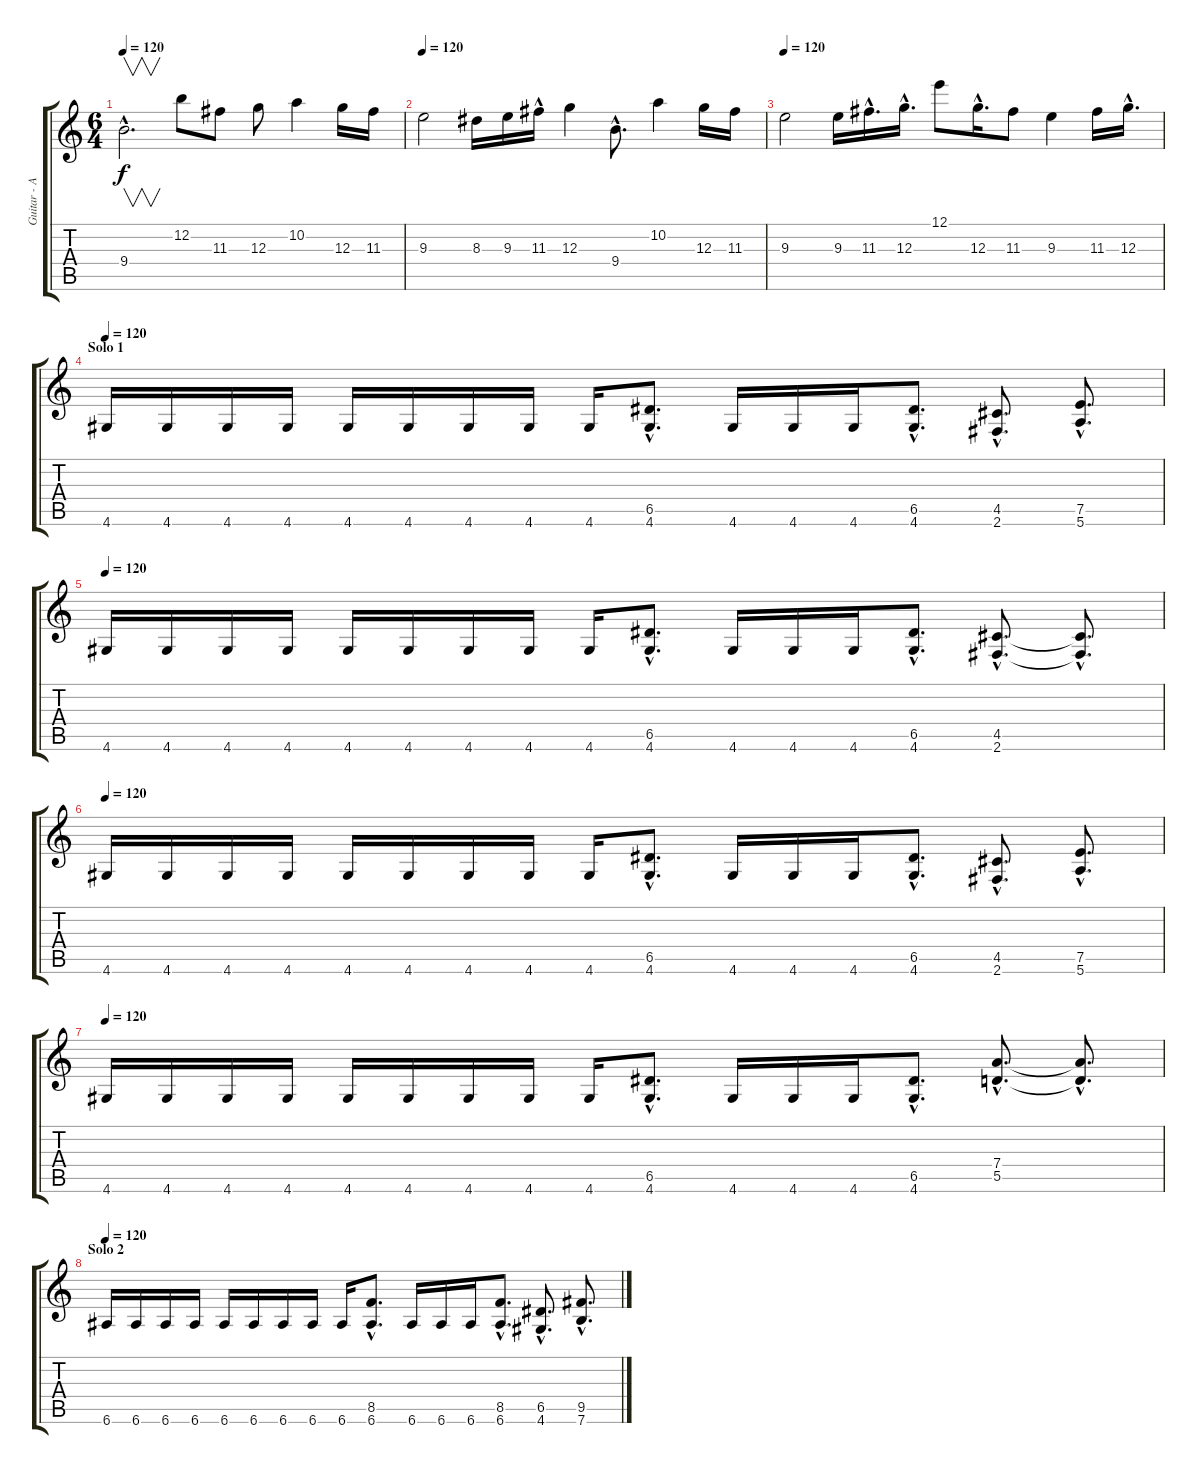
\track ("Guitar - Andy LaRoque" "Guitar - A") {instrument overdrivenguitar}
\staff {score tabs}
\tuning (E4 B3 G3 D3 A2 E2) {hide}
\ts (6 4)
\tempo 120
\clef g2
\ks c
9.4{hac}.2{v d dy f} 12.2.8 11.3.8 12.3.8 10.2.4 12.3.16 11.3.16 |
\tempo 120
9.3.2 8.3.16 9.3.16 11.3{hac}.16 12.3.4 9.4{hac}.8{d} 10.2.4 12.3.16 11.3.16 |
\tempo 120
9.3.2 9.3.16 11.3{hac}.16{d} 12.3{hac}.16{d} 12.1.8 12.3{hac}.16{d} 11.3.8 9.3.4 11.3.16 12.3{hac}.16{d} |
\section ("" "Solo 1")
\tempo 120
4.6.16 4.6.16 4.6.16 4.6.16 4.6.16 4.6.16 4.6.16 4.6.16 4.6.16 (6.5{hac} 4.6{hac}).8{d} 4.6.16 4.6.16 4.6.16 (6.5{hac} 4.6{hac}).8{d} (4.5{hac} 2.6{hac}).8{d} (7.5{hac} 5.6{hac}).8{d} |
\tempo 120
4.6.16 4.6.16 4.6.16 4.6.16 4.6.16 4.6.16 4.6.16 4.6.16 4.6.16 (6.5{hac} 4.6{hac}).8{d} 4.6.16 4.6.16 4.6.16 (6.5{hac} 4.6{hac}).8{d} (4.5{hac} 2.6{hac}).8{d} (4.5{hac t} 2.6{hac t}).8{d} |
\tempo 120
4.6.16 4.6.16 4.6.16 4.6.16 4.6.16 4.6.16 4.6.16 4.6.16 4.6.16 (6.5{hac} 4.6{hac}).8{d} 4.6.16 4.6.16 4.6.16 (6.5{hac} 4.6{hac}).8{d} (4.5{hac} 2.6{hac}).8{d} (7.5{hac} 5.6{hac}).8{d} |
\tempo 120
4.6.16 4.6.16 4.6.16 4.6.16 4.6.16 4.6.16 4.6.16 4.6.16 4.6.16 (6.5{hac} 4.6{hac}).8{d} 4.6.16 4.6.16 4.6.16 (6.5{hac} 4.6{hac}).8{d} (7.4{hac} 5.5{hac}).8{d} (7.4{hac t} 5.5{hac t}).8{d} |
\section ("" "Solo 2")
\tempo 120
6.6.16 6.6.16 6.6.16 6.6.16 6.6.16 6.6.16 6.6.16 6.6.16 6.6.16 (8.5{hac} 6.6{hac}).8{d} 6.6.16 6.6.16 6.6.16 (8.5{hac} 6.6{hac}).8{d} (6.5{hac} 4.6{hac}).8{d} (9.5{hac} 7.6{hac}).8{d}
